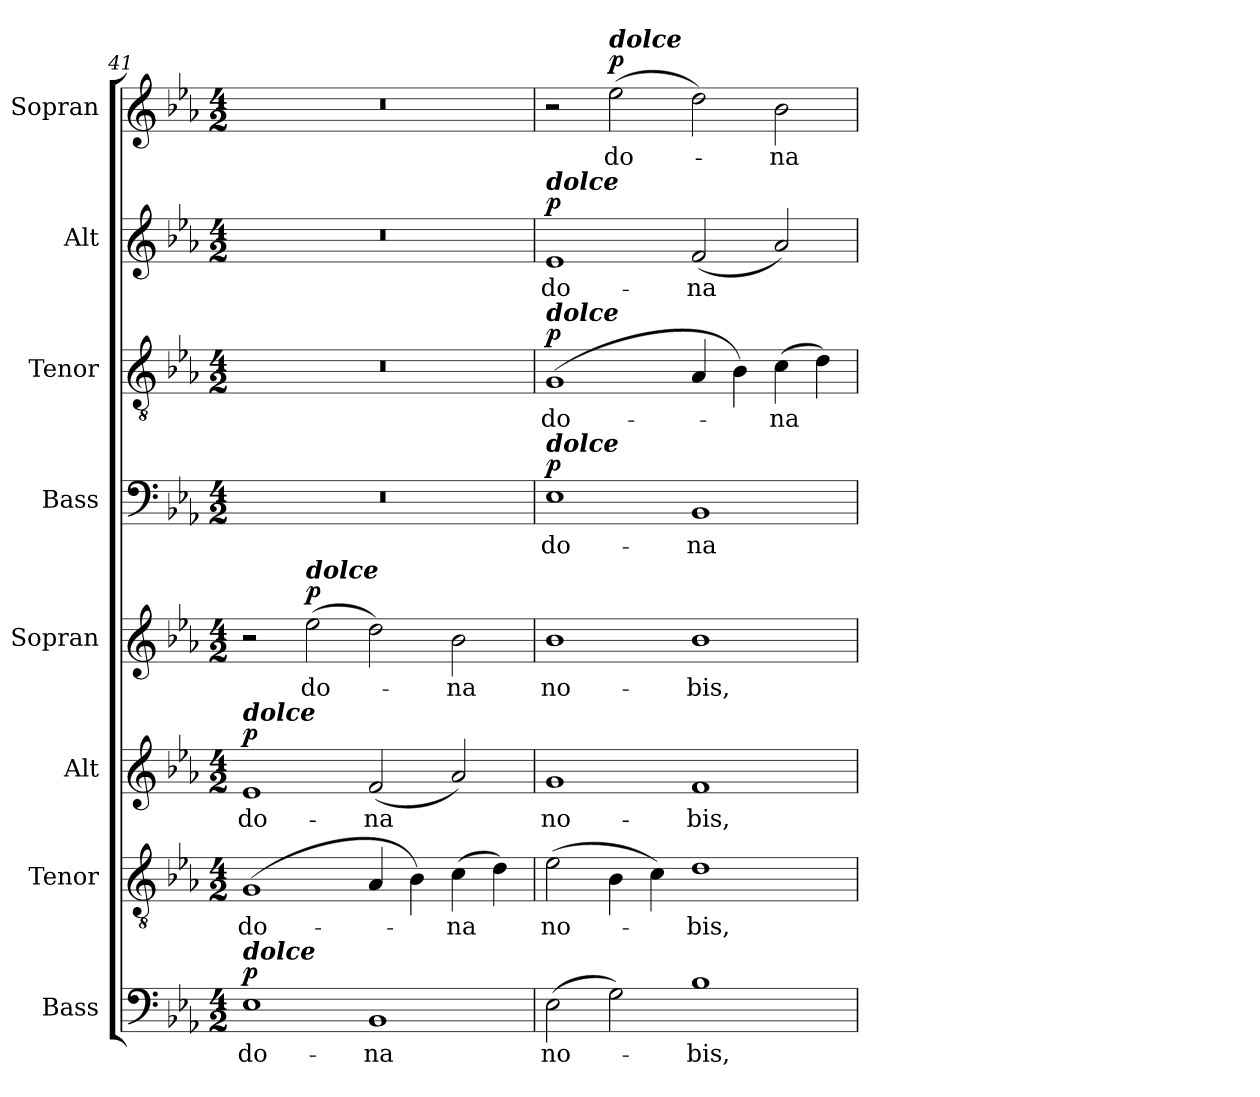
**kern	**text	**dynam	**kern	**text	**kern	**text	**dynam	**kern	**text	**dynam	**kern	**text	**dynam	**kern	**text	**dynam	**kern	**text	**dynam	**kern	**text	**dynam
*part8	*part8	*part8	*part7	*part7	*part6	*part6	*part6	*part5	*part5	*part5	*part4	*part4	*part4	*part3	*part3	*part3	*part2	*part2	*part2	*part1	*part1	*part1
*staff8	*staff8	*staff8	*staff7	*staff7	*staff6	*staff6	*staff6	*staff5	*staff5	*staff5	*staff4	*staff4	*staff4	*staff3	*staff3	*staff3	*staff2	*staff2	*staff2	*staff1	*staff1	*staff1
*I"Bass	*	*	*I"Tenor	*	*I"Alt	*	*	*I"Sopran	*	*	*I"Bass	*	*	*I"Tenor	*	*	*I"Alt	*	*	*I"Sopran	*	*
*I'B.	*	*	*I'T.	*	*I'A.	*	*	*I'S.	*	*	*I'B.	*	*	*I'T.	*	*	*I'A.	*	*	*I'S.	*	*
*clefF4	*	*	*clefGv2	*	*clefG2	*	*	*clefG2	*	*	*clefF4	*	*	*clefGv2	*	*	*clefG2	*	*	*clefG2	*	*
*k[b-e-a-]	*	*	*k[b-e-a-]	*	*k[b-e-a-]	*	*	*k[b-e-a-]	*	*	*k[b-e-a-]	*	*	*k[b-e-a-]	*	*	*k[b-e-a-]	*	*	*k[b-e-a-]	*	*
*E-:	*	*	*E-:	*	*E-:	*	*	*E-:	*	*	*E-:	*	*	*E-:	*	*	*E-:	*	*	*E-:	*	*
*M4/2	*	*	*M4/2	*	*M4/2	*	*	*M4/2	*	*	*M4/2	*	*	*M4/2	*	*	*M4/2	*	*	*M4/2	*	*
=41	=41	=41	=41	=41	=41	=41	=41	=41	=41	=41	=41	=41	=41	=41	=41	=41	=41	=41	=41	=41	=41	=41
!	!	!	!	!	!LO:TX:a:Bi:t=dolce	!	!	!	!	!	!	!	!	!	!	!	!	!	!	!	!	!
!LO:TX:a:Bi:t=dolce	!	!	!	!	!	!	!	!	!	!	!	!	!	!	!	!	!	!	!	!	!	!
!	!LO:LY:b	!LO:DY:a	!	!LO:LY:b	!	!LO:LY:b	!LO:DY:a	!	!	!	!	!	!	!	!	!	!	!	!	!	!	!
1E-	do-	p	(>1G	do-	1e-	do-	p	2r	.	.	0r	.	.	0r	.	.	0r	.	.	0r	.	.
!	!	!	!	!	!	!	!	!LO:TX:a:Bi:t=dolce	!	!	!	!	!	!	!	!	!	!	!	!	!	!
!	!	!	!	!	!	!	!	!	!LO:LY:b	!LO:DY:a	!	!	!	!	!	!	!	!	!	!	!	!
.	.	.	.	.	.	.	.	(>2ee-\	do-	p	.	.	.	.	.	.	.	.	.	.	.	.
!	!LO:LY:b	!	!	!	!	!LO:LY:b	!	!	!	!	!	!	!	!	!	!	!	!	!	!	!	!
1BB-	-na	.	4A-/	.	(<2f/	-na	.	2dd\)	.	.	.	.	.	.	.	.	.	.	.	.	.	.
.	.	.	4B-\)	.	.	.	.	.	.	.	.	.	.	.	.	.	.	.	.	.	.	.
!	!	!	!	!LO:LY:b	!	!	!	!	!LO:LY:b	!	!	!	!	!	!	!	!	!	!	!	!	!
.	.	.	(>4c\	-na	2a-/)	.	.	2b-\	-na	.	.	.	.	.	.	.	.	.	.	.	.	.
.	.	.	4d\)	.	.	.	.	.	.	.	.	.	.	.	.	.	.	.	.	.	.	.
=42	=42	=42	=42	=42	=42	=42	=42	=42	=42	=42	=42	=42	=42	=42	=42	=42	=42	=42	=42	=42	=42	=42
!	!	!	!	!	!	!	!	!	!	!	!	!	!	!	!	!	!LO:TX:a:Bi:t=dolce	!	!	!	!	!
!	!	!	!	!	!	!	!	!	!	!	!	!	!	!LO:TX:a:Bi:t=dolce	!	!	!	!	!	!	!	!
!	!	!	!	!	!	!	!	!	!	!	!LO:TX:a:Bi:t=dolce	!	!	!	!	!	!	!	!	!	!	!
!	!LO:LY:b	!	!	!LO:LY:b	!	!LO:LY:b	!	!	!LO:LY:b	!	!	!LO:LY:b	!LO:DY:a	!	!LO:LY:b	!LO:DY:a	!	!LO:LY:b	!LO:DY:a	!	!	!
(>2E-\	no-	.	(>2e-\	no-	1g	no-	.	1b-	no-	.	1E-	do-	p	(>1G	do-	p	1e-	do-	p	2r	.	.
!	!	!	!	!	!	!	!	!	!	!	!	!	!	!	!	!	!	!	!	!LO:TX:a:Bi:t=dolce	!	!
!	!	!	!	!	!	!	!	!	!	!	!	!	!	!	!	!	!	!	!	!	!LO:LY:b	!LO:DY:a
2G\)	.	.	4B-\	.	.	.	.	.	.	.	.	.	.	.	.	.	.	.	.	(>2ee-\	do-	p
.	.	.	4c\)	.	.	.	.	.	.	.	.	.	.	.	.	.	.	.	.	.	.	.
!	!LO:LY:b	!	!	!LO:LY:b	!	!LO:LY:b	!	!	!LO:LY:b	!	!	!LO:LY:b	!	!	!	!	!	!LO:LY:b	!	!	!	!
1B-	-bis,	.	1d	-bis,	1f	-bis,	.	1b-	-bis,	.	1BB-	-na	.	4A-/	.	.	(<2f/	-na	.	2dd\)	.	.
.	.	.	.	.	.	.	.	.	.	.	.	.	.	4B-\)	.	.	.	.	.	.	.	.
!	!	!	!	!	!	!	!	!	!	!	!	!	!	!	!LO:LY:b	!	!	!	!	!	!LO:LY:b	!
.	.	.	.	.	.	.	.	.	.	.	.	.	.	(>4c\	-na	.	2a-/)	.	.	2b-\	-na	.
.	.	.	.	.	.	.	.	.	.	.	.	.	.	4d\)	.	.	.	.	.	.	.	.
=	=	=	=	=	=	=	=	=	=	=	=	=	=	=	=	=	=	=	=	=	=	=
*-	*-	*-	*-	*-	*-	*-	*-	*-	*-	*-	*-	*-	*-	*-	*-	*-	*-	*-	*-	*-	*-	*-
